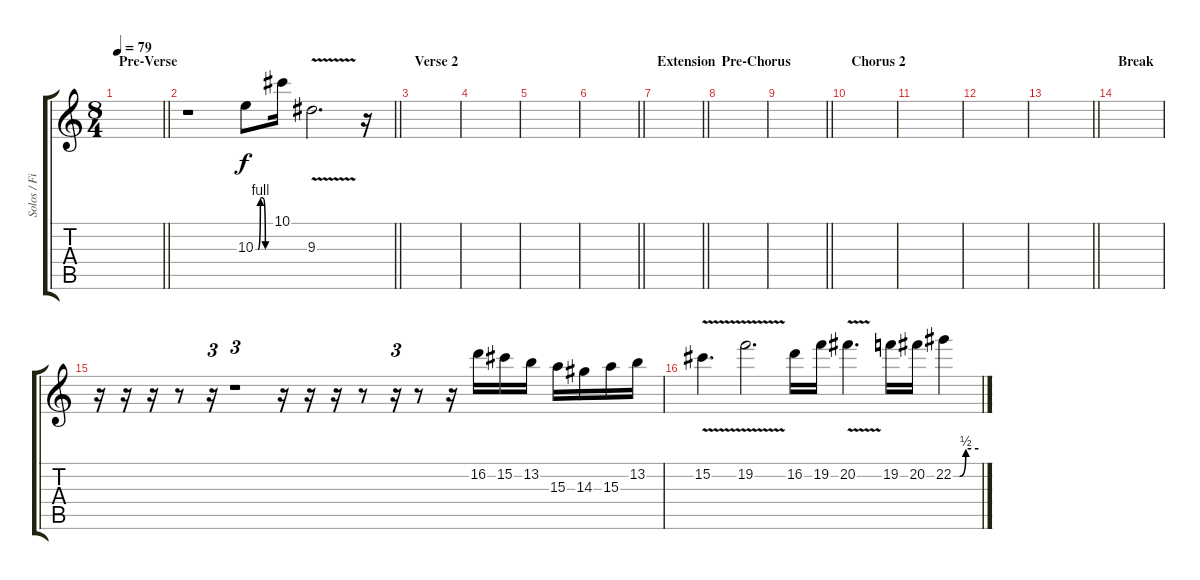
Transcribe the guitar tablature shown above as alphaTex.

\track ("Solos / Fills" "Solos / Fi") {instrument distortionguitar}
\staff {score tabs}
\tuning (Eb4 Bb3 Gb3 Db3 Ab2 Db2) {hide}
\ts (8 4)
\section ("" "Pre-Verse")
\tempo 79
\clef g2
\barLineRight lightlight
\ks c
|
\barLineRight lightlight
r.1{instrument overdrivenguitar} 10.3{be (custom 0 0 10 0 20 4 30 4 40 0 60 0)}.8 10.1.16 9.3{v}.2{d} r.16 |
\section ("" "Verse 2")
|
|
|
\barLineRight lightlight
|
\section ("" "Extension")
\barLineRight lightlight
|
\section ("" "Pre-Chorus")
|
\barLineRight lightlight
|
\section ("" "Chorus 2")
|
|
|
\barLineRight lightlight
|
\section ("" "Break")
|
r.16 r.16 r.16 r.8 r.16{tu (3 2)} r.1{tu (3 2)} r.16 r.16 r.16 r.8 r.16{tu (3 2)} r.8 r.16 16.2.16{instrument distortionguitar} 15.2.16 13.2.16 15.3.16 14.3.16 15.3.16 13.2.16 |
15.2{v}.4{d} 19.2{v}.2{d} 16.2.16 19.2.16 20.2{v}.4{d} 19.2.16 20.2.16 22.2{be (custom 0 0 15 0 30 2 60 2)}.4
